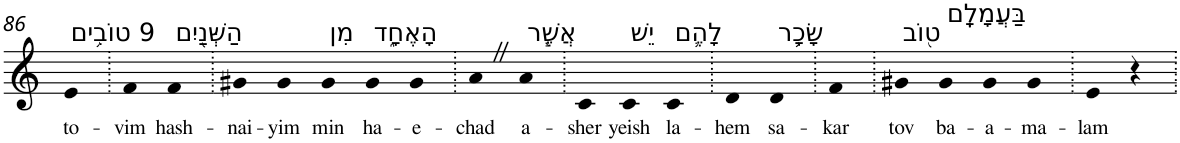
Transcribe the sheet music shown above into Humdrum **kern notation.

**kern	**text
*part1	*part1
*staff1	*staff1
*I"Piano	*
*I'Pno	*
!!LO:PB:g=z
*clefG2	*
*k[]	*
=86	=86
!LO:TX:a:t=9 טוֹבִ֥ים	!
!	!LO:LY:b
4e	to-
=87.	=87.
!	!LO:LY:b
4f	-vim
!LO:TX:a:t=הַשְּׁנַ֖יִם	!
!	!LO:LY:b
4f	hash-
=88.	=88.
!	!LO:LY:b
4g#X	-nai-
!	!LO:LY:b
4g#	-yim
!LO:TX:a:t=מִן	!
!	!LO:LY:b
4g#	min
!LO:TX:a:t=הָאֶחָ֑ד	!
!	!LO:LY:b
4g#	ha-
!	!LO:LY:b
4g#	-e-
=89.	=89.
!	!LO:LY:b
4aZ	-chad
!LO:TX:a:t=אֲשֶׁ֧ר	!
!	!LO:LY:b
4a	a-
=90.	=90.
!	!LO:LY:b
4c	-sher
!LO:TX:a:t=יֵשׁ	!
!	!LO:LY:b
4c	yeish
!LO:TX:a:t=לָהֶ֛ם	!
!	!LO:LY:b
4c	la-
=91.	=91.
!	!LO:LY:b
4d	-hem
!LO:TX:a:t=שָׂכָ֥ר	!
!	!LO:LY:b
4d	sa-
=92.	=92.
!	!LO:LY:b
4f	-kar
=93.	=93.
!LO:TX:a:t=ט֖וֹב	!
!	!LO:LY:b
4g#X	tov
!LO:TX:a:t=בַּעֲמָלָֽם	!
!	!LO:LY:b
4g#	ba-
!	!LO:LY:b
4g#	-a-
!	!LO:LY:b
4g#	-ma-
=94.	=94.
!	!LO:LY:b
4e	-lam
4r	.
=.	=.
*-	*-
